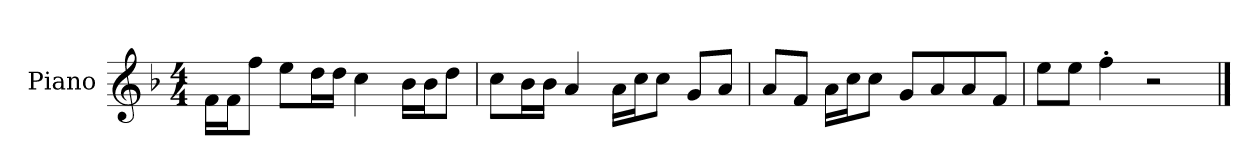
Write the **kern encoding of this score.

**kern
*part1
*staff1
*I"Piano
*I'P-no
*clefG2
*k[b-]
*M4/4
*MM90
=1
16f\LL
16f\J
8ff\J
8ee\L
16dd\L
16dd\JJ
4cc\
16b-\LL
16b-\J
8dd\J
=2
8cc\L
16b-\L
16b-\JJ
4a/
16a\LL
16cc\J
8cc\J
8g/L
8a/J
=3
8a/L
8f/J
16a\LL
16cc\J
8cc\J
8g/L
8a/
8a/
8f/J
=4
8ee\L
8ee\J
4ff'\
2r
==
*-
